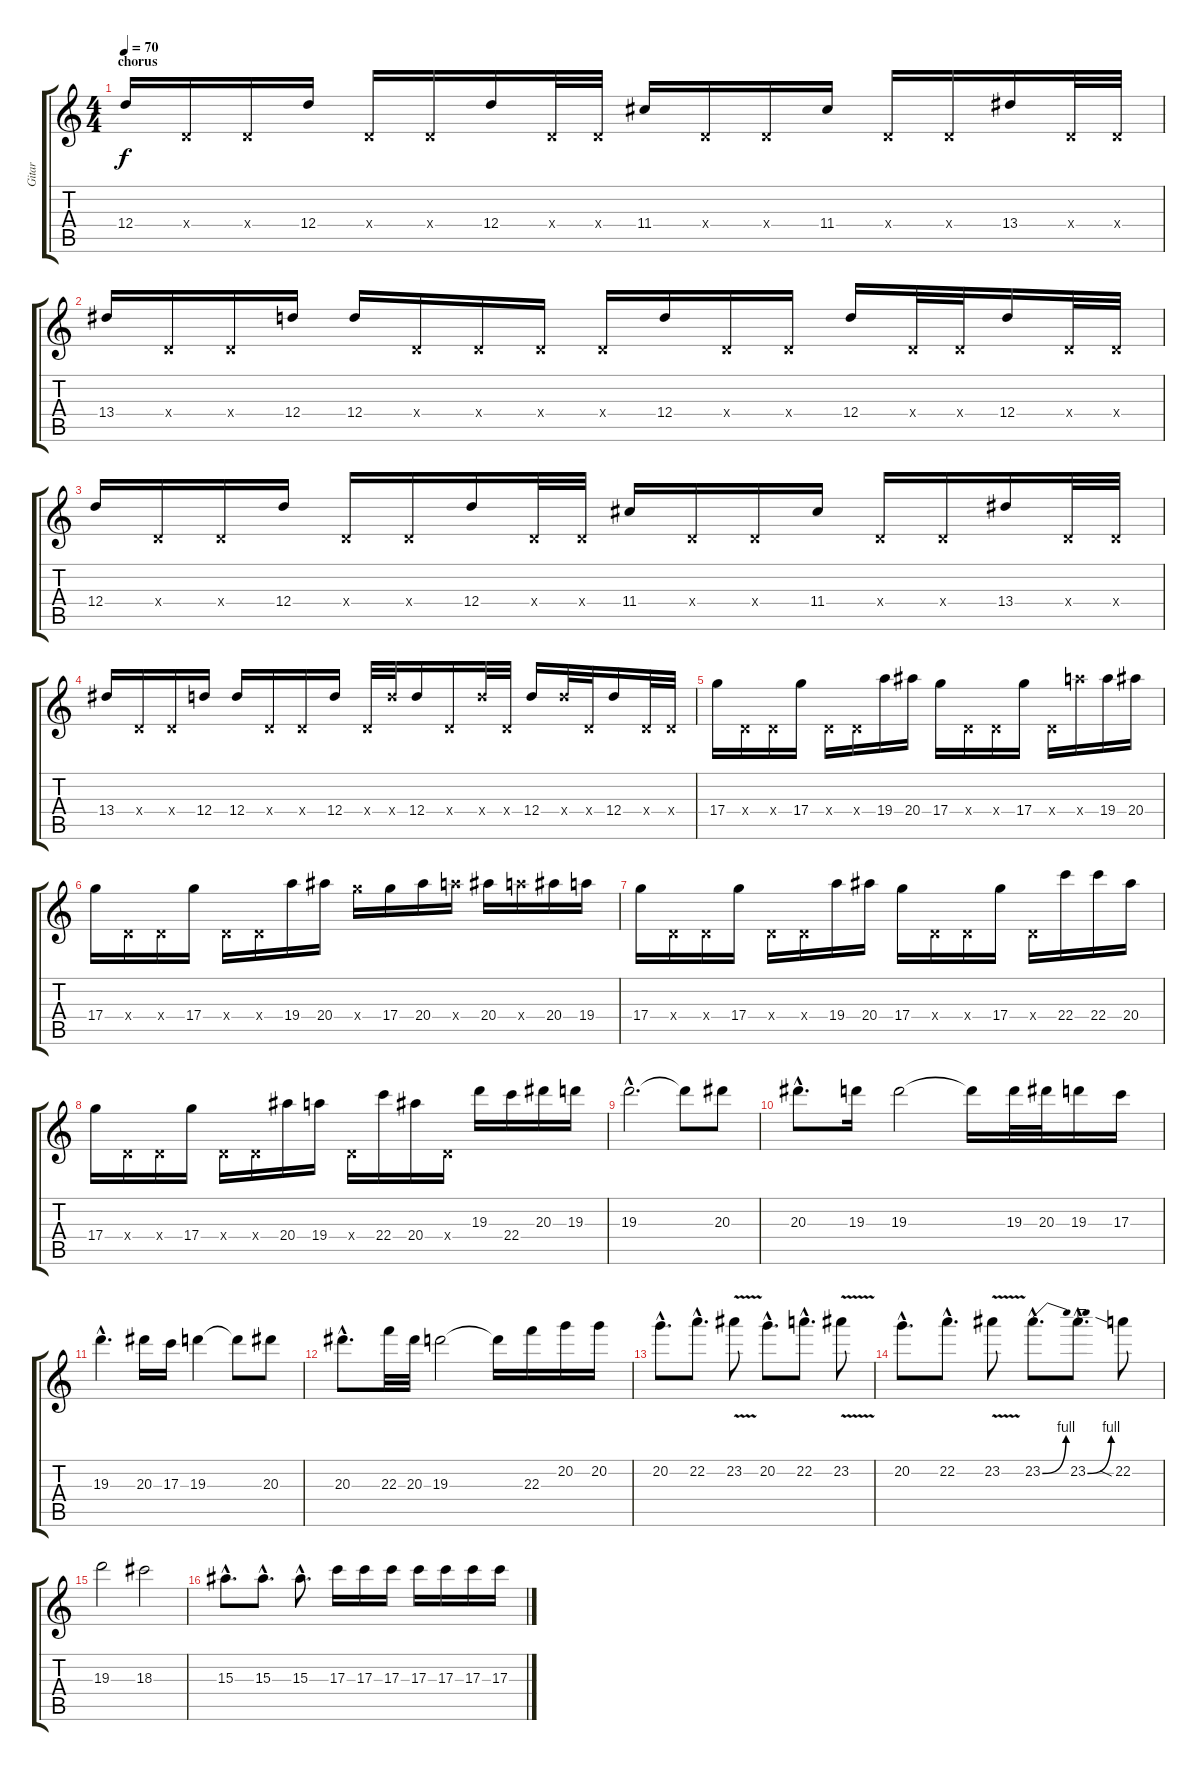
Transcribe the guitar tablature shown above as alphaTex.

\track ("Gitar" "Gitar") {instrument distortionguitar}
\staff {score tabs}
\tuning (E4 B3 G3 D3 A2 E2) {hide}
\ts (4 4)
\section ("" "chorus")
\tempo 70
\clef g2
\ks c
12.4.16{dy f} 0.4{x}.16 0.4{x}.16 12.4.16 0.4{x}.16 0.4{x}.16 12.4.16 0.4{x}.32 0.4{x}.32 11.4.16 0.4{x}.16 0.4{x}.16 11.4.16 0.4{x}.16 0.4{x}.16 13.4.16 0.4{x}.32 0.4{x}.32 |
13.4.16 0.4{x}.16 0.4{x}.16 12.4.16 12.4.16 0.4{x}.16 0.4{x}.16 0.4{x}.16 0.4{x}.16 12.4.16 0.4{x}.16 0.4{x}.16 12.4.16 0.4{x}.32 0.4{x}.32 12.4.16 0.4{x}.32 0.4{x}.32 |
12.4.16 0.4{x}.16 0.4{x}.16 12.4.16 0.4{x}.16 0.4{x}.16 12.4.16 0.4{x}.32 0.4{x}.32 11.4.16 0.4{x}.16 0.4{x}.16 11.4.16 0.4{x}.16 0.4{x}.16 13.4.16 0.4{x}.32 0.4{x}.32 |
13.4.16 0.4{x}.16 0.4{x}.16 12.4.16 12.4.16 0.4{x}.16 0.4{x}.16 12.4.16 0.4{x}.32 12.4{x}.32 12.4.16 0.4{x}.16 12.4{x}.32 0.4{x}.32 12.4.16 12.4{x}.32 0.4{x}.32 12.4.16 0.4{x}.32 0.4{x}.32 |
17.4.16 0.4{x}.16 0.4{x}.16 17.4.16 0.4{x}.16 0.4{x}.16 19.4.16 20.4.16 17.4.16 0.4{x}.16 0.4{x}.16 17.4.16 0.4{x}.16 19.4{x}.16 19.4.16 20.4.16 |
17.4.16 0.4{x}.16 0.4{x}.16 17.4.16 0.4{x}.16 0.4{x}.16 19.4.16 20.4.16 17.4{x}.16 17.4.16 20.4.16 19.4{x}.16 20.4.16 19.4{x}.16 20.4.16 19.4.16 |
17.4.16 0.4{x}.16 0.4{x}.16 17.4.16 0.4{x}.16 0.4{x}.16 19.4.16 20.4.16 17.4.16 0.4{x}.16 0.4{x}.16 17.4.16 0.4{x}.16 22.4.16 22.4.16 20.4.16 |
17.4.16 0.4{x}.16 0.4{x}.16 17.4.16 0.4{x}.16 0.4{x}.16 20.4.16 19.4.16 0.4{x}.16 22.4.16 20.4.16 0.4{x}.16 19.3.16 22.4.16 20.3.16 19.3.16 |
19.3{hac}.2{d} 19.3{t}.8 20.3.8 |
20.3{hac}.8{d} 19.3.16 19.3.2 19.3{t}.16 19.3.32 20.3.32 19.3.16 17.3.16 |
19.3{hac}.4{d} 20.3.16 17.3.16 19.3.4 19.3{t}.8 20.3.8 |
20.3{hac}.8{d} 22.3.32 20.3.32 19.3.2 19.3{t}.16 22.3.16 20.2.16 20.2.16 |
20.2{hac}.8{d} 22.2{hac}.8{d} 23.2{v}.8 20.2{hac}.8{d} 22.2{hac}.8{d} 23.2{v}.8 |
20.2{hac}.8{d} 22.2{hac}.8{d} 23.2{v}.8 23.2{be (bend 0 0 60 4) hac}.8{d} 23.2{be (bend 0 0 60 4) hac}.8{d} 22.2{sia}.8 |
19.3.2 18.3.2 |
15.3{hac}.8{d} 15.3{hac}.8{d} 15.3{hac}.8{d} 17.3.16 17.3.16 17.3.16 17.3.16 17.3.16 17.3.16 17.3.16
